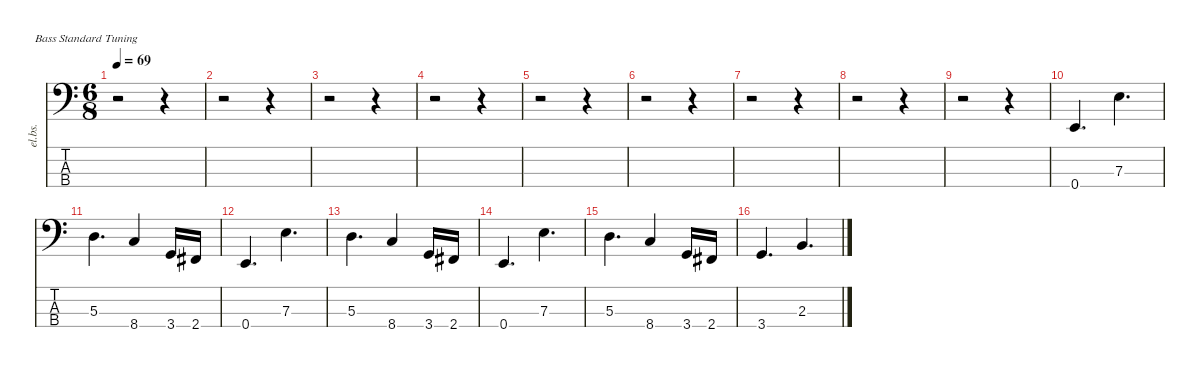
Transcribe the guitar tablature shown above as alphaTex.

\defaultSystemsLayout 4
\hideDynamics
\bracketExtendMode nobrackets
\track ("Bass" "el.bs.") {instrument electricbassfinger}
\staff {score tabs}
\tuning (G2 D2 A1 E1)
\ts (6 8)
\tempo 69
\clef f4
\ks c
r.2{dy f} r.4 |
r.2 r.4 |
r.2 r.4 |
r.2 r.4 |
r.2 r.4 |
r.2 r.4 |
r.2 r.4 |
r.2 r.4 |
r.2 r.4 |
0.4.4{d} 7.3.4{d} |
5.3.4{d} 8.4.4 3.4.16 2.4{acc #}.16 |
0.4.4{d} 7.3.4{d} |
5.3.4{d} 8.4.4 3.4.16 2.4{acc #}.16 |
0.4.4{d} 7.3.4{d} |
5.3.4{d} 8.4.4 3.4.16 2.4{acc #}.16 |
3.4.4{d} 2.3.4{d}
